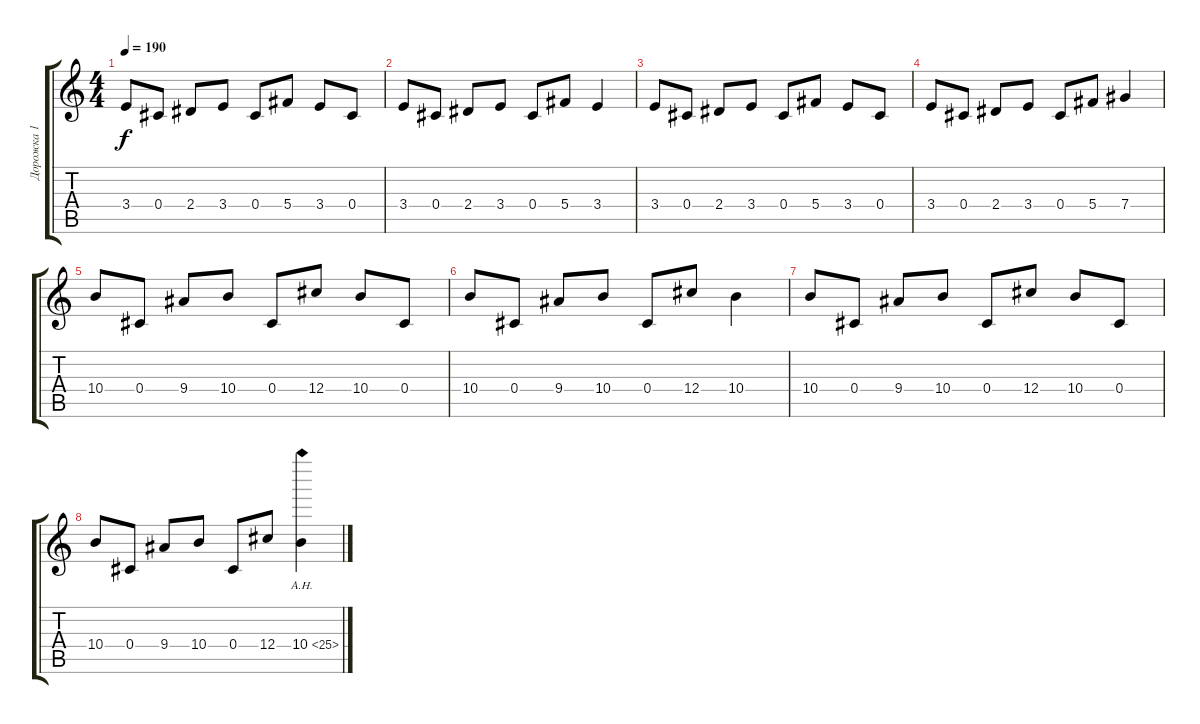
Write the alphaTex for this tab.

\track ("Дорожка 1" "Дорожка 1") {instrument distortionguitar}
\staff {score tabs}
\tuning (Eb4 Bb3 Gb3 Db3 Ab2 Db2) {hide}
\ts (4 4)
\tempo 190
\clef g2
\ks c
3.4.8{dy f} 0.4.8 2.4.8 3.4.8 0.4.8 5.4.8 3.4.8 0.4.8 |
3.4.8 0.4.8 2.4.8 3.4.8 0.4.8 5.4.8 3.4.4 |
3.4.8 0.4.8 2.4.8 3.4.8 0.4.8 5.4.8 3.4.8 0.4.8 |
3.4.8 0.4.8 2.4.8 3.4.8 0.4.8 5.4.8 7.4.4 |
10.4.8 0.4.8 9.4.8 10.4.8 0.4.8 12.4.8 10.4.8 0.4.8 |
10.4.8 0.4.8 9.4.8 10.4.8 0.4.8 12.4.8 10.4.4 |
10.4.8 0.4.8 9.4.8 10.4.8 0.4.8 12.4.8 10.4.8 0.4.8 |
10.4.8 0.4.8 9.4.8 10.4.8 0.4.8 12.4.8 10.4{ah 15}.4
